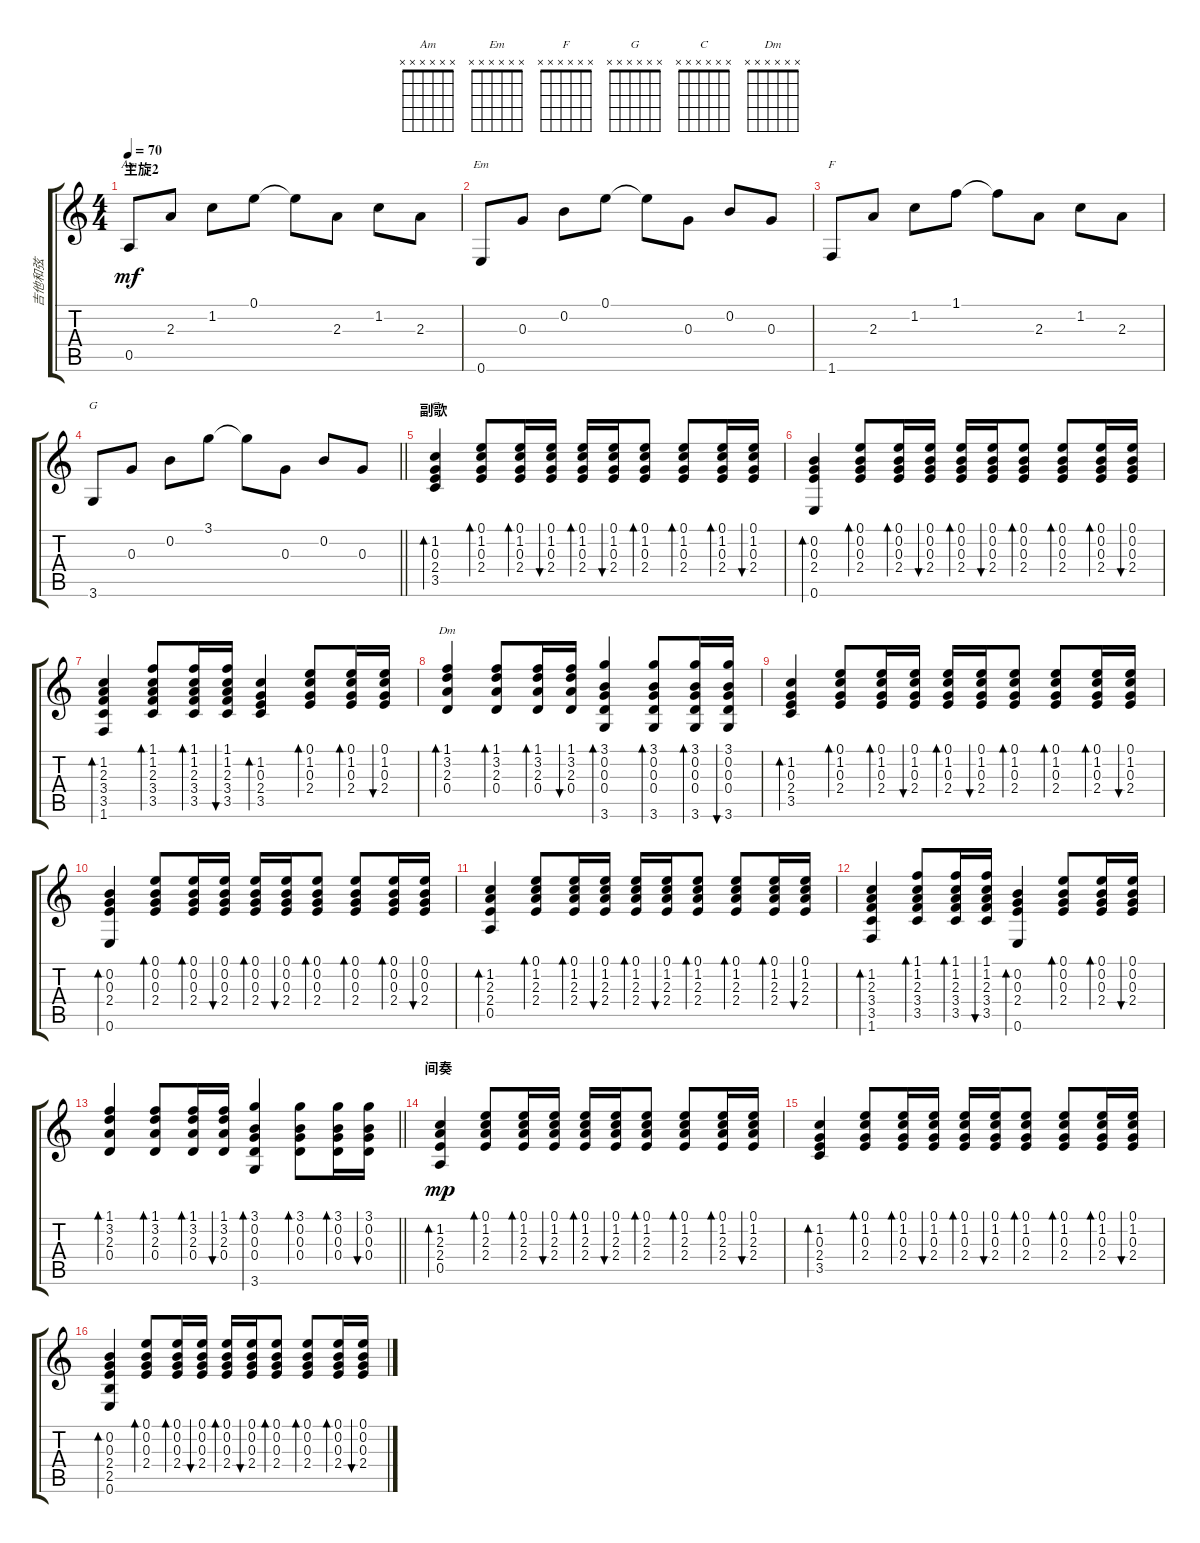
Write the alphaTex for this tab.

\track ("吉他和弦" "吉他和弦") {instrument electricguitarclean}
\staff {score tabs}
\tuning (E4 B3 G3 D3 A2 E2) {hide}
\chord ("Am" x x x x x x)
\chord ("Em" x x x x x x)
\chord ("F" x x x x x x)
\chord ("G" x x x x x x)
\chord ("C" x x x x x x)
\chord ("Dm" x x x x x x)
\ts (4 4)
\section ("" "主旋2")
\tempo 70
\clef g2
\ks c
0.5.8{ch "Am" dy mf} 2.3.8 1.2.8 0.1.8 0.1{t}.8 2.3.8 1.2.8 2.3.8 |
0.6.8{ch "Em"} 0.3.8 0.2.8 0.1.8 0.1{t}.8 0.3.8 0.2.8 0.3.8 |
1.6.8{ch "F"} 2.3.8 1.2.8 1.1.8 1.1{t}.8 2.3.8 1.2.8 2.3.8 |
\barLineRight lightlight
3.6.8{ch "G"} 0.3.8 0.2.8 3.1.8 3.1{t}.8 0.3.8 0.2.8 0.3.8 |
\section ("" "副歌")
(1.2 0.3 2.4 3.5).4{bd 60 ch "C"} (0.1 1.2 0.3 2.4).8{bd 60} (0.1 1.2 0.3 2.4).16{bd 60} (0.1 1.2 0.3 2.4).16{bu 60} (0.1 1.2 0.3 2.4).16{bd 60} (0.1 1.2 0.3 2.4).16{bu 60} (0.1 1.2 0.3 2.4).8{bd 60} (0.1 1.2 0.3 2.4).8{bd 60} (0.1 1.2 0.3 2.4).16{bd 60} (0.1 1.2 0.3 2.4).16{bu 60} |
(0.2 0.3 2.4 0.6).4{bd 60} (0.1 0.2 0.3 2.4).8{bd 60} (0.1 0.2 0.3 2.4).16{bd 60} (0.1 0.2 0.3 2.4).16{bu 60} (0.1 0.2 0.3 2.4).16{bd 60} (0.1 0.2 0.3 2.4).16{bu 60} (0.1 0.2 0.3 2.4).8{bd 60} (0.1 0.2 0.3 2.4).8{bd 60} (0.1 0.2 0.3 2.4).16{bd 60} (0.1 0.2 0.3 2.4).16{bu 60} |
(1.2 2.3 3.4 3.5 1.6).4{bd 60} (1.1 1.2 2.3 3.4 3.5).8{bd 60} (1.1 1.2 2.3 3.4 3.5).16{bd 60} (1.1 1.2 2.3 3.4 3.5).16{bu 60} (1.2 0.3 2.4 3.5).4{bd 60} (0.1 1.2 0.3 2.4).8{bd 60} (0.1 1.2 0.3 2.4).16{bd 60} (0.1 1.2 0.3 2.4).16{bu 60} |
(1.1 3.2 2.3 0.4).4{bd 60 ch "Dm"} (1.1 3.2 2.3 0.4).8{bd 60} (1.1 3.2 2.3 0.4).16{bd 60} (1.1 3.2 2.3 0.4).16{bu 60} (3.1 0.2 0.3 0.4 3.6).4{bd 60} (3.1 0.2 0.3 0.4 3.6).8{bd 60} (3.1 0.2 0.3 0.4 3.6).16{bd 60} (3.1 0.2 0.3 0.4 3.6).16{bu 60} |
(1.2 0.3 2.4 3.5).4{bd 60} (0.1 1.2 0.3 2.4).8{bd 60} (0.1 1.2 0.3 2.4).16{bd 60} (0.1 1.2 0.3 2.4).16{bu 60} (0.1 1.2 0.3 2.4).16{bd 60} (0.1 1.2 0.3 2.4).16{bu 60} (0.1 1.2 0.3 2.4).8{bd 60} (0.1 1.2 0.3 2.4).8{bd 60} (0.1 1.2 0.3 2.4).16{bd 60} (0.1 1.2 0.3 2.4).16{bu 60} |
(0.2 0.3 2.4 0.6).4{bd 60} (0.1 0.2 0.3 2.4).8{bd 60} (0.1 0.2 0.3 2.4).16{bd 60} (0.1 0.2 0.3 2.4).16{bu 60} (0.1 0.2 0.3 2.4).16{bd 60} (0.1 0.2 0.3 2.4).16{bu 60} (0.1 0.2 0.3 2.4).8{bd 60} (0.1 0.2 0.3 2.4).8{bd 60} (0.1 0.2 0.3 2.4).16{bd 60} (0.1 0.2 0.3 2.4).16{bu 60} |
(1.2 2.3 2.4 0.5).4{bd 60} (0.1 1.2 2.3 2.4).8{bd 60} (0.1 1.2 2.3 2.4).16{bd 60} (0.1 1.2 2.3 2.4).16{bu 60} (0.1 1.2 2.3 2.4).16{bd 60} (0.1 1.2 2.3 2.4).16{bu 60} (0.1 1.2 2.3 2.4).8{bd 60} (0.1 1.2 2.3 2.4).8{bd 60} (0.1 1.2 2.3 2.4).16{bd 60} (0.1 1.2 2.3 2.4).16{bu 60} |
(1.2 2.3 3.4 3.5 1.6).4{bd 60} (1.1 1.2 2.3 3.4 3.5).8{bd 60} (1.1 1.2 2.3 3.4 3.5).16{bd 60} (1.1 1.2 2.3 3.4 3.5).16{bu 60} (0.2 0.3 2.4 0.6).4{bd 60} (0.1 0.2 0.3 2.4).8{bd 60} (0.1 0.2 0.3 2.4).16{bd 60} (0.1 0.2 0.3 2.4).16{bu 60} |
\barLineRight lightlight
(1.1 3.2 2.3 0.4).4{bd 60} (1.1 3.2 2.3 0.4).8{bd 60} (1.1 3.2 2.3 0.4).16{bd 60} (1.1 3.2 2.3 0.4).16{bu 60} (3.1 0.2 0.3 0.4 3.6).4{bd 60} (3.1 0.2 0.3 0.4).8{bd 60} (3.1 0.2 0.3 0.4).16{bd 60} (3.1 0.2 0.3 0.4).16{bu 60} |
\section ("" "间奏")
(1.2 2.3 2.4 0.5).4{bd 60 dy mp} (0.1 1.2 2.3 2.4).8{bd 60} (0.1 1.2 2.3 2.4).16{bd 60} (0.1 1.2 2.3 2.4).16{bu 60} (0.1 1.2 2.3 2.4).16{bd 60} (0.1 1.2 2.3 2.4).16{bu 60} (0.1 1.2 2.3 2.4).8{bd 60} (0.1 1.2 2.3 2.4).8{bd 60} (0.1 1.2 2.3 2.4).16{bd 60} (0.1 1.2 2.3 2.4).16{bu 60} |
(1.2 0.3 2.4 3.5).4{bd 60} (0.1 1.2 0.3 2.4).8{bd 60} (0.1 1.2 0.3 2.4).16{bd 60} (0.1 1.2 0.3 2.4).16{bu 60} (0.1 1.2 0.3 2.4).16{bd 60} (0.1 1.2 0.3 2.4).16{bu 60} (0.1 1.2 0.3 2.4).8{bd 60} (0.1 1.2 0.3 2.4).8{bd 60} (0.1 1.2 0.3 2.4).16{bd 60} (0.1 1.2 0.3 2.4).16{bu 60} |
(0.2 0.3 2.4 2.5 0.6).4{bd 60} (0.1 0.2 0.3 2.4).8{bd 60} (0.1 0.2 0.3 2.4).16{bd 60} (0.1 0.2 0.3 2.4).16{bu 60} (0.1 0.2 0.3 2.4).16{bd 60} (0.1 0.2 0.3 2.4).16{bu 60} (0.1 0.2 0.3 2.4).8{bd 60} (0.1 0.2 0.3 2.4).8{bd 60} (0.1 0.2 0.3 2.4).16{bd 60} (0.1 0.2 0.3 2.4).16{bu 60}
